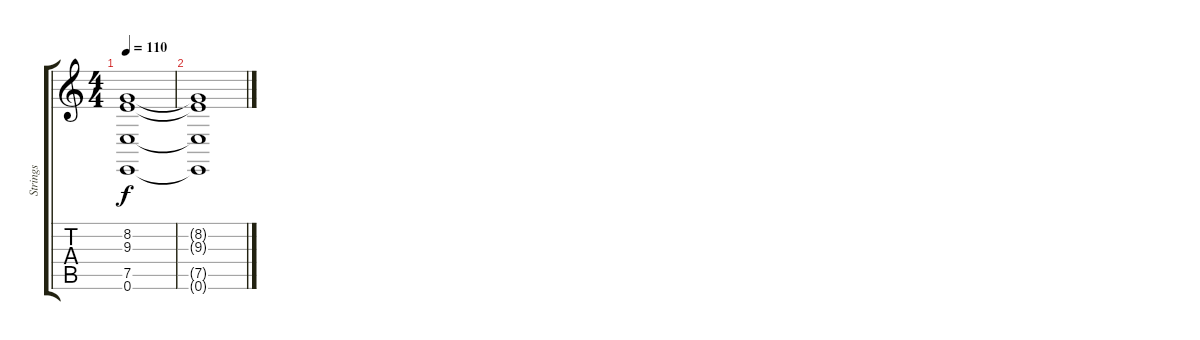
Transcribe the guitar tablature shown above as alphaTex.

\track ("Strings" "Strings") {instrument synthstrings2}
\staff {score tabs}
\tuning (E4 B3 G3 D3 A2 E2) {hide}
\ts (4 4)
\tempo 110
\clef g2
\ks c
(8.2 9.3 7.5 0.6).1{dy f} |
(8.2{t} 9.3{t} 7.5{t} 0.6{t}).1
